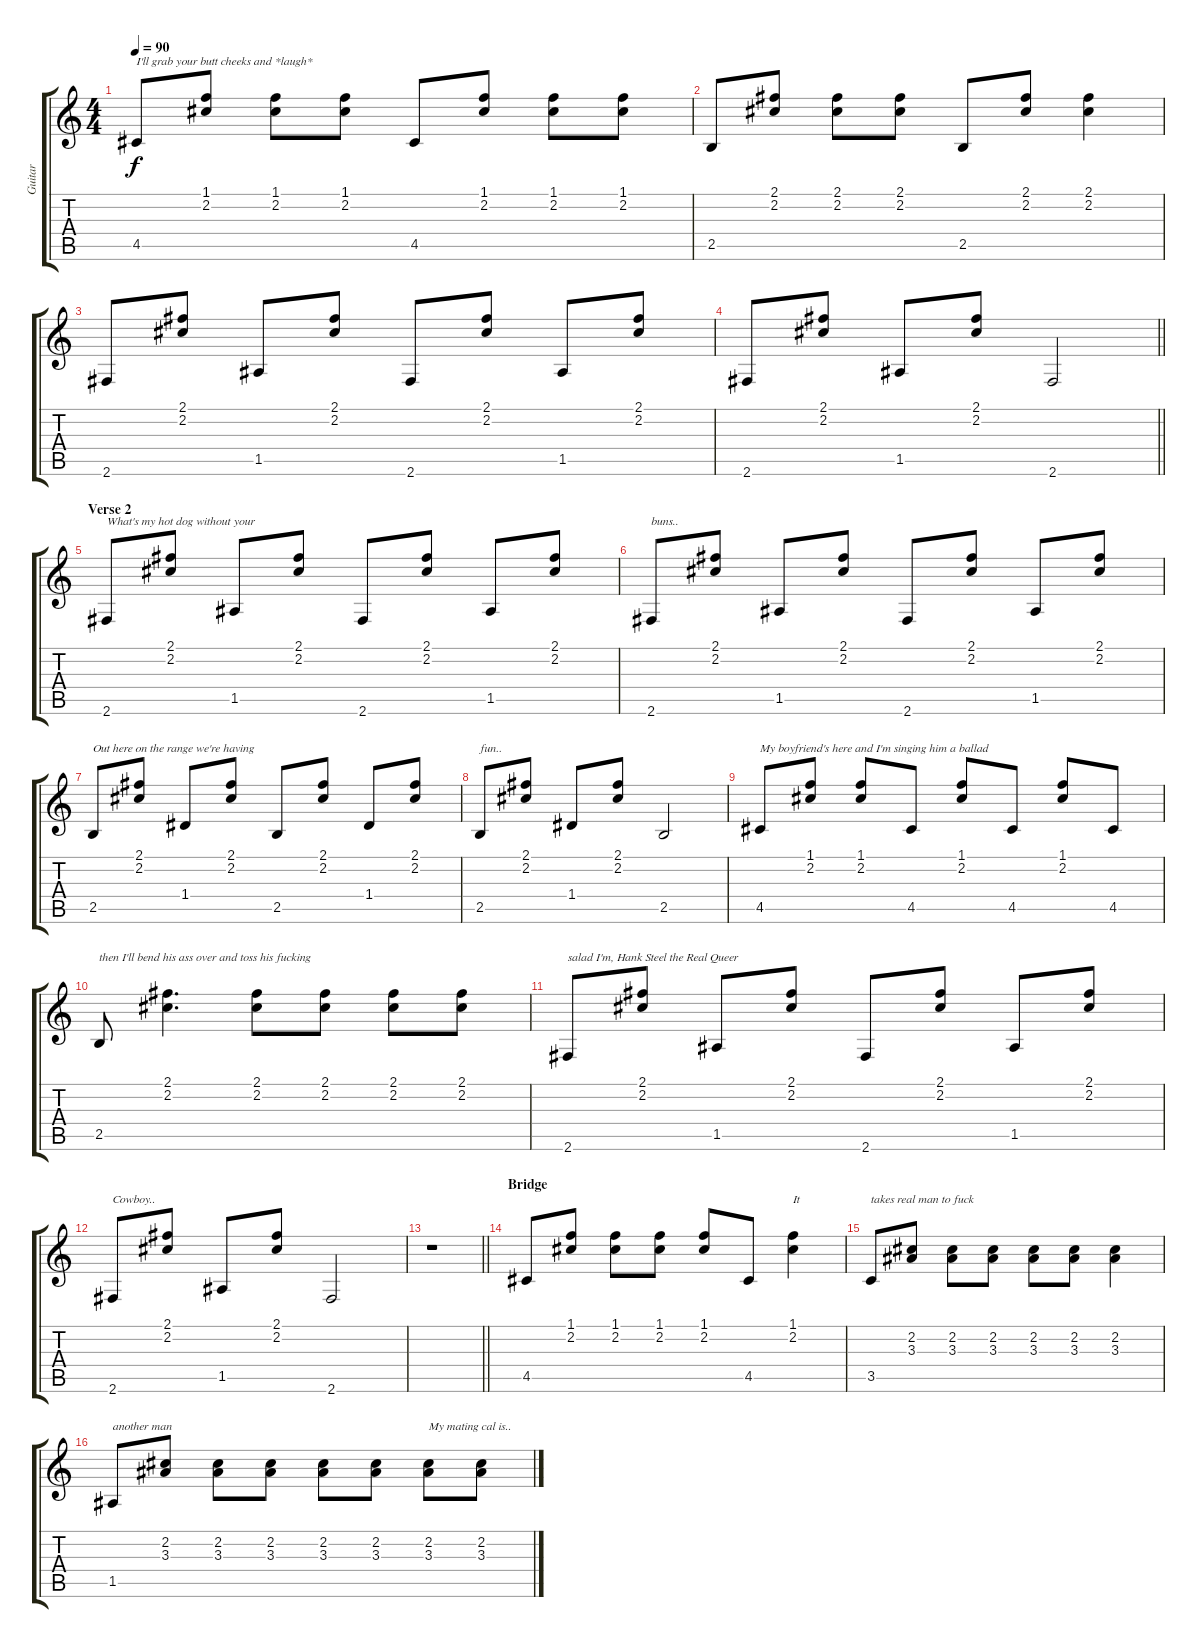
\track ("Guitar" "Guitar") {instrument acousticguitarnylon}
\staff {score tabs}
\tuning (E4 B3 G3 D3 A2 E2) {hide}
\ts (4 4)
\tempo 90
\clef g2
\ks c
4.5.8{txt "I'll grab your butt cheeks and *laugh*" dy f} (1.1 2.2).8 (1.1 2.2).8 (1.1 2.2).8 4.5.8 (1.1 2.2).8 (1.1 2.2).8 (1.1 2.2).8 |
2.5.8 (2.1 2.2).8 (2.1 2.2).8 (2.1 2.2).8 2.5.8 (2.1 2.2).8 (2.1 2.2).4 |
2.6.8 (2.1 2.2).8 1.5.8 (2.1 2.2).8 2.6.8 (2.1 2.2).8 1.5.8 (2.1 2.2).8 |
\barLineRight lightlight
2.6.8 (2.1 2.2).8 1.5.8 (2.1 2.2).8 2.6.2 |
\section ("" "Verse 2")
2.6.8{txt "What's my hot dog without your"} (2.1 2.2).8 1.5.8 (2.1 2.2).8 2.6.8 (2.1 2.2).8 1.5.8 (2.1 2.2).8 |
2.6.8{txt "buns.."} (2.1 2.2).8 1.5.8 (2.1 2.2).8 2.6.8 (2.1 2.2).8 1.5.8 (2.1 2.2).8 |
2.5.8{txt "Out here on the range we're having"} (2.1 2.2).8 1.4.8 (2.1 2.2).8 2.5.8 (2.1 2.2).8 1.4.8 (2.1 2.2).8 |
2.5.8{txt "fun.."} (2.1 2.2).8 1.4.8 (2.1 2.2).8 2.5.2 |
4.5.8{txt "My boyfriend's here and I'm singing him a ballad"} (1.1 2.2).8 (1.1 2.2).8 4.5.8 (1.1 2.2).8 4.5.8 (1.1 2.2).8 4.5.8 |
2.5.8{txt "then I'll bend his ass over and toss his fucking"} (2.1 2.2).4{d} (2.1 2.2).8 (2.1 2.2).8 (2.1 2.2).8 (2.1 2.2).8 |
2.6.8{txt "salad I'm, Hank Steel the Real Queer"} (2.1 2.2).8 1.5.8 (2.1 2.2).8 2.6.8 (2.1 2.2).8 1.5.8 (2.1 2.2).8 |
2.6.8{txt "Cowboy.."} (2.1 2.2).8 1.5.8 (2.1 2.2).8 2.6.2 |
\barLineRight lightlight
r.1 |
\section ("" "Bridge")
4.5.8 (1.1 2.2).8 (1.1 2.2).8 (1.1 2.2).8 (1.1 2.2).8 4.5.8 (1.1 2.2).4{txt "It"} |
3.5.8{txt "takes real man to fuck"} (2.2 3.3).8 (2.2 3.3).8 (2.2 3.3).8 (2.2 3.3).8 (2.2 3.3).8 (2.2 3.3).4 |
1.5.8{txt "another man"} (2.2 3.3).8 (2.2 3.3).8 (2.2 3.3).8 (2.2 3.3).8 (2.2 3.3).8 (2.2 3.3).8{txt "My mating cal is.."} (2.2 3.3).8
